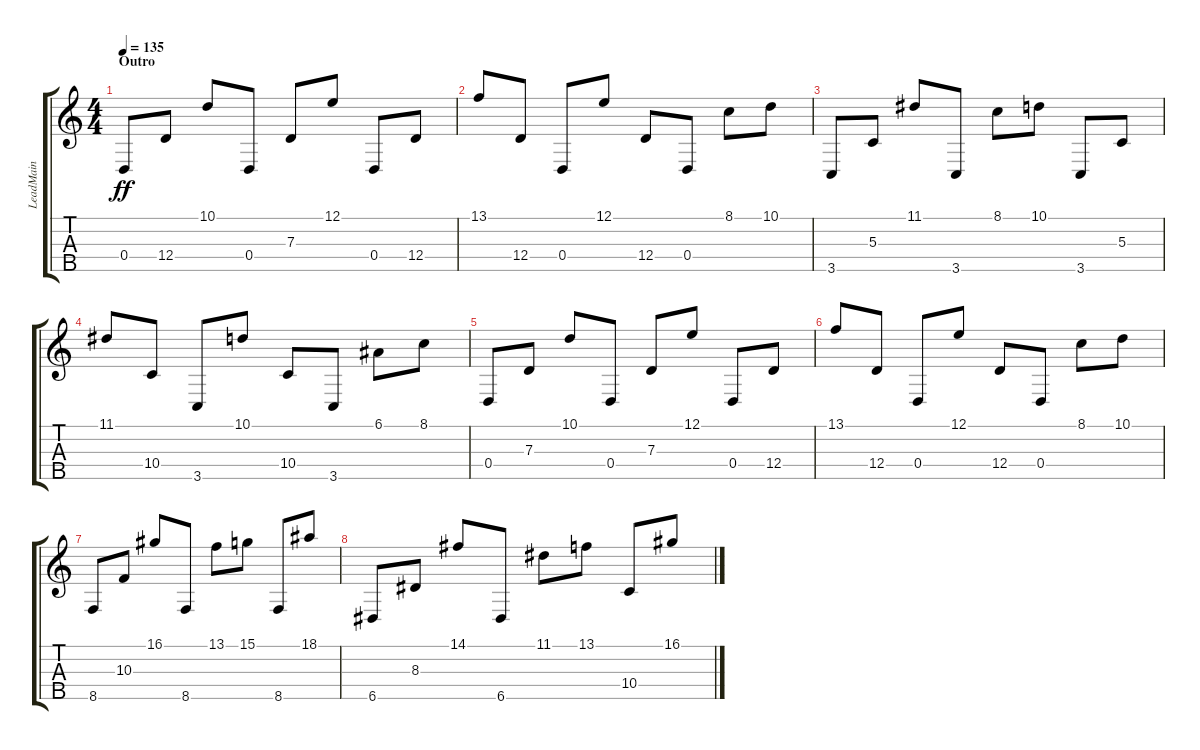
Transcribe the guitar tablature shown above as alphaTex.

\track ("LeadMain" "LeadMain") {instrument lead2sawtooth}
\staff {score tabs}
\tuning (E4 B3 G3 D3 A2) {hide}
\ts (4 4)
\section ("" "Outro")
\tempo 135
\clef g2
\ks c
0.4.8{dy ff} 12.4.8 10.1.8 0.4.8 7.3.8 12.1.8 0.4.8 12.4.8 |
13.1.8 12.4.8 0.4.8 12.1.8 12.4.8 0.4.8 8.1.8 10.1.8 |
3.5.8 5.3.8 11.1.8 3.5.8 8.1.8 10.1.8 3.5.8 5.3.8 |
11.1.8 10.4.8 3.5.8 10.1.8 10.4.8 3.5.8 6.1.8 8.1.8 |
0.4.8 7.3.8 10.1.8 0.4.8 7.3.8 12.1.8 0.4.8 12.4.8 |
13.1.8 12.4.8 0.4.8 12.1.8 12.4.8 0.4.8 8.1.8 10.1.8 |
8.5.8 10.3.8 16.1.8 8.5.8 13.1.8 15.1.8 8.5.8 18.1.8 |
6.5.8 8.3.8 14.1.8 6.5.8 11.1.8 13.1.8 10.4.8 16.1.8
